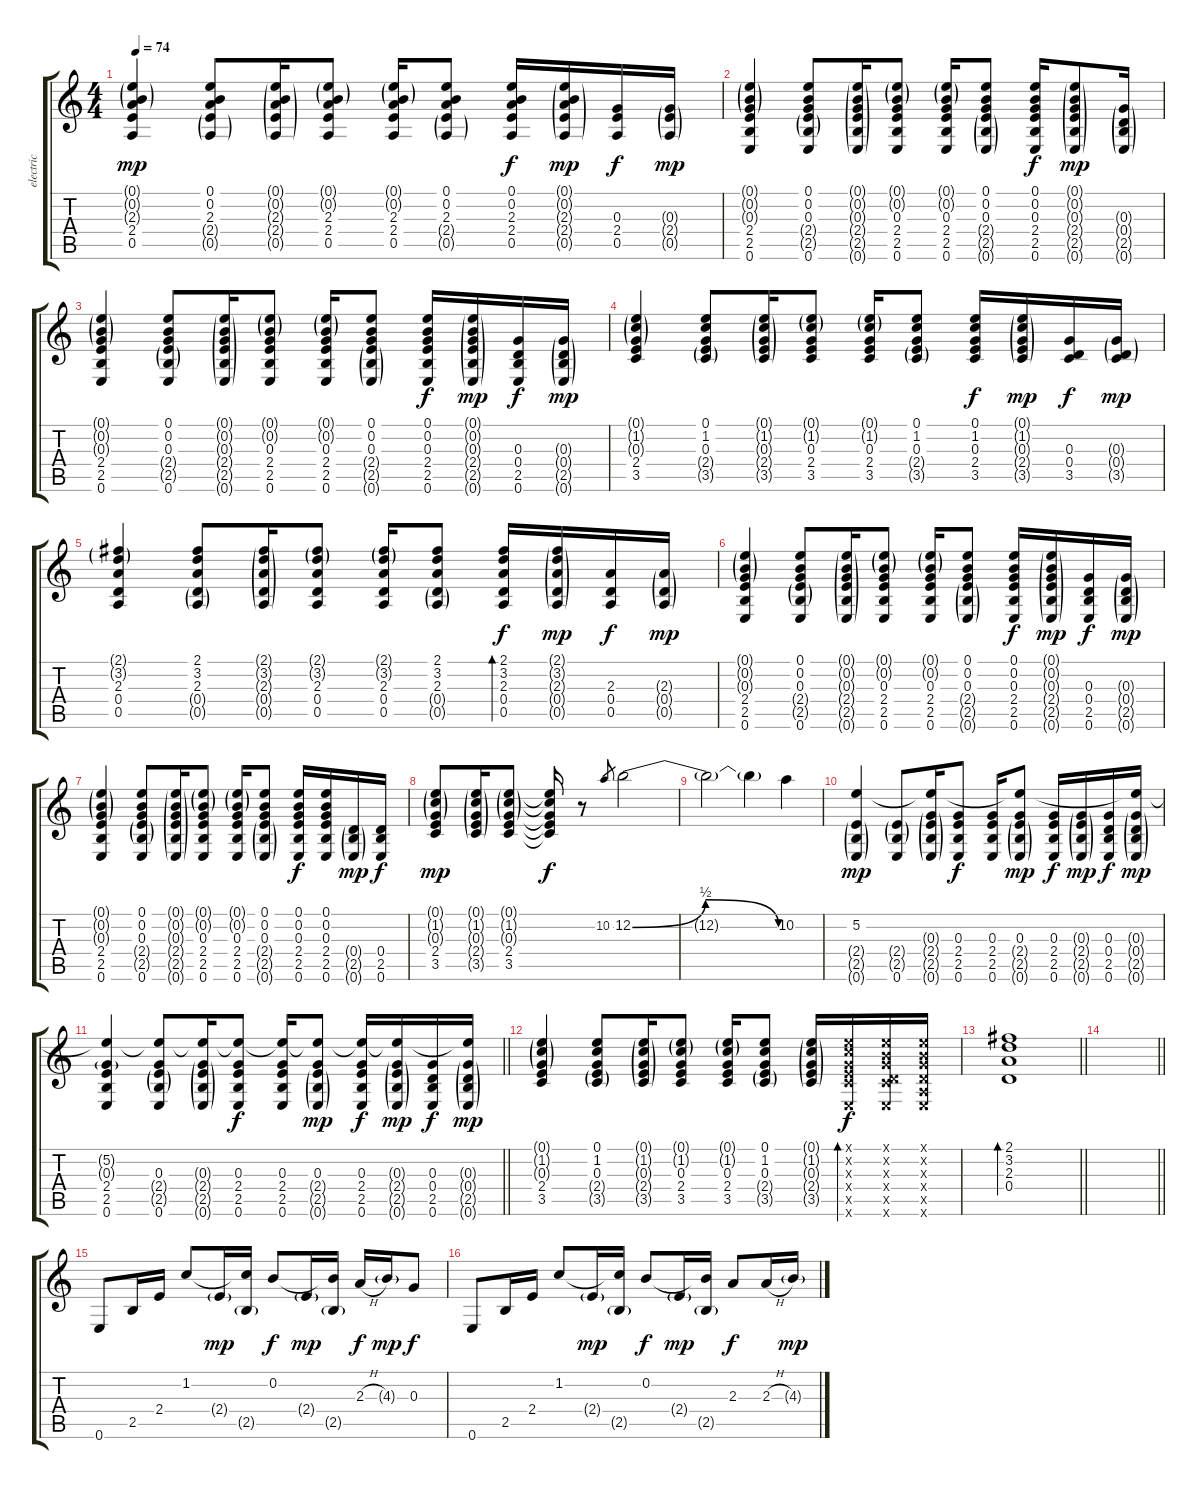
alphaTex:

\track ("electric" "electric") {instrument electricguitarclean}
\staff {score tabs}
\tuning (E4 B3 G3 D3 A2 E2) {hide}
\ts (4 4)
\tempo 74
\clef g2
\ks c
(0.1{g} 0.2{g} 2.3{g} 2.4 0.5).4{dy mp} (0.1 0.2 2.3 2.4{g} 0.5{g}).8 (0.1{g} 0.2{g} 2.3{g} 2.4{g} 0.5{g}).16 (0.1{g} 0.2{g} 2.3 2.4 0.5).8 (0.1{g} 0.2{g} 2.3 2.4 0.5).16 (0.1 0.2 2.3 2.4{g} 0.5{g}).8 (0.1 0.2 2.3 2.4 0.5).16{dy f} (0.1{g} 0.2{g} 2.3{g} 2.4{g} 0.5{g}).16{dy mp} (0.3 2.4 0.5).16{dy f} (0.3{g} 2.4{g} 0.5{g}).16{dy mp} |
(0.1{g} 0.2{g} 0.3{g} 2.4 2.5 0.6).4 (0.1 0.2 0.3 2.4{g} 2.5{g} 0.6).8 (0.1{g} 0.2{g} 0.3{g} 2.4{g} 2.5{g} 0.6{g}).16 (0.1{g} 0.2{g} 0.3 2.4 2.5 0.6).8 (0.1{g} 0.2{g} 0.3 2.4 2.5 0.6).16 (0.1 0.2 0.3 2.4{g} 2.5{g} 0.6{g}).8 (0.1 0.2 0.3 2.4 2.5 0.6).16{dy f} (0.1{g} 0.2{g} 0.3{g} 2.4{g} 2.5{g} 0.6{g}).8{dy mp} (0.3{g} 0.4{g} 2.5{g} 0.6{g}).16 |
(0.1{g} 0.2{g} 0.3{g} 2.4 2.5 0.6).4 (0.1 0.2 0.3 2.4{g} 2.5{g} 0.6).8 (0.1{g} 0.2{g} 0.3{g} 2.4{g} 2.5{g} 0.6{g}).16 (0.1{g} 0.2{g} 0.3 2.4 2.5 0.6).8 (0.1{g} 0.2{g} 0.3 2.4 2.5 0.6).16 (0.1 0.2 0.3 2.4{g} 2.5{g} 0.6{g}).8 (0.1 0.2 0.3 2.4 2.5 0.6).16{dy f} (0.1{g} 0.2{g} 0.3{g} 2.4{g} 2.5{g} 0.6{g}).16{dy mp} (0.3 0.4 2.5 0.6).16{dy f} (0.3{g} 0.4{g} 2.5{g} 0.6{g}).16{dy mp} |
(0.1{g} 1.2{g} 0.3{g} 2.4 3.5).4 (0.1 1.2 0.3 2.4{g} 3.5{g}).8 (0.1{g} 1.2{g} 0.3{g} 2.4{g} 3.5{g}).16 (0.1{g} 1.2{g} 0.3 2.4 3.5).8 (0.1{g} 1.2{g} 0.3 2.4 3.5).16 (0.1 1.2 0.3 2.4{g} 3.5{g}).8 (0.1 1.2 0.3 2.4 3.5).16{dy f} (0.1{g} 1.2{g} 0.3{g} 2.4{g} 3.5{g}).16{dy mp} (0.3 0.4 3.5).16{dy f} (0.3{g} 0.4{g} 3.5{g}).16{dy mp} |
(2.1{g} 3.2{g} 2.3 0.4 0.5).4 (2.1 3.2 2.3 0.4{g} 0.5{g}).8 (2.1{g} 3.2{g} 2.3{g} 0.4{g} 0.5{g}).16 (2.1{g} 3.2{g} 2.3 0.4 0.5).8 (2.1{g} 3.2{g} 2.3 0.4 0.5).16 (2.1 3.2 2.3 0.4{g} 0.5{g}).8 (2.1 3.2 2.3 0.4 0.5).16{bd 60 dy f} (2.1{g} 3.2{g} 2.3{g} 0.4{g} 0.5{g}).16{dy mp} (2.3 0.4 0.5).16{dy f} (2.3{g} 0.4{g} 0.5{g}).16{dy mp} |
(0.1{g} 0.2{g} 0.3{g} 2.4 2.5 0.6).4 (0.1 0.2 0.3 2.4{g} 2.5{g} 0.6).8 (0.1{g} 0.2{g} 0.3{g} 2.4{g} 2.5{g} 0.6{g}).16 (0.1{g} 0.2{g} 0.3 2.4 2.5 0.6).8 (0.1{g} 0.2{g} 0.3 2.4 2.5 0.6).16 (0.1 0.2 0.3 2.4{g} 2.5{g} 0.6{g}).8 (0.1 0.2 0.3 2.4 2.5 0.6).16{dy f} (0.1{g} 0.2{g} 0.3{g} 2.4{g} 2.5{g} 0.6{g}).16{dy mp} (0.3 0.4 2.5 0.6).16{dy f} (0.3{g} 0.4{g} 2.5{g} 0.6{g}).16{dy mp} |
(0.1{g} 0.2{g} 0.3{g} 2.4 2.5 0.6).4 (0.1 0.2 0.3 2.4{g} 2.5{g} 0.6).8 (0.1{g} 0.2{g} 0.3{g} 2.4{g} 2.5{g} 0.6{g}).16 (0.1{g} 0.2{g} 0.3 2.4 2.5 0.6).8 (0.1{g} 0.2{g} 0.3 2.4 2.5 0.6).16 (0.1 0.2 0.3 2.4{g} 2.5{g} 0.6{g}).8 (0.1 0.2 0.3 2.4 2.5 0.6).16{dy f} (0.1 0.2 0.3 2.4 2.5 0.6).16 (0.4{g} 2.5{g} 0.6{g}).16{dy mp} (0.4 2.5 0.6).16{dy f} |
(0.1{g} 1.2{g} 0.3{g} 2.4 3.5).8{dy mp} (0.1{g} 1.2{g} 0.3{g} 2.4{g} 3.5{g}).16 (0.1{g} 1.2{g} 0.3{g} 2.4 3.5).8 (0.1{t} 1.2{t} 0.3{t} 2.4{t} 3.5{t}).16{dy f} r.8{instrument overdrivenguitar} 10.2.8{gr} 12.2{be (bendrelease 0 0 30 2 30 2 60 0)}.2 |
12.2{t}.2 12.2{t}.4 10.2.4 |
(5.2 2.4{g} 2.5{g} 0.6{g}).4{dy mp} (2.4{g} 2.5{g} 0.6).8{instrument electricguitarclean} (5.2{t} 0.3{g} 2.4{g} 2.5{g} 0.6{g}).16 (0.3 2.4 2.5 0.6).8{dy f} (0.3 2.4 2.5 0.6).16 (5.2{t} 0.3 2.4{g} 2.5{g} 0.6{g}).8{dy mp} (0.3 2.4 2.5 0.6).16{dy f} (0.3{g} 2.4{g} 2.5{g} 0.6{g}).16{dy mp} (0.3 0.4 2.5 0.6).16{dy f} (5.2{t} 0.3{g} 0.4{g} 2.5{g} 0.6{g}).16{dy mp} |
\barLineRight lightlight
(5.2{t} 0.3{g} 2.4 2.5 0.6).4 (5.2{t} 0.3 2.4{g} 2.5{g} 0.6).8 (5.2{t} 0.3{g} 2.4{g} 2.5{g} 0.6{g}).16 (5.2{t} 0.3 2.4 2.5 0.6).8{dy f} (5.2{t} 0.3 2.4 2.5 0.6).16 (5.2{t} 0.3 2.4{g} 2.5{g} 0.6{g}).8{dy mp} (5.2{t} 0.3 2.4 2.5 0.6).16{dy f} (5.2{t} 0.3{g} 2.4{g} 2.5{g} 0.6{g}).16{dy mp} (0.3 0.4 2.5 0.6).16{dy f} (5.2{t} 0.3{g} 0.4{g} 2.5{g} 0.6{g}).16{dy mp} |
(0.1{g} 1.2{g} 0.3{g} 2.4 3.5).4 (0.1 1.2 0.3 2.4{g} 3.5{g}).8 (0.1{g} 1.2{g} 0.3{g} 2.4{g} 3.5{g}).16 (0.1{g} 1.2{g} 0.3 2.4 3.5).8 (0.1{g} 1.2{g} 0.3 2.4 3.5).16 (0.1 1.2 0.3 2.4{g} 3.5{g}).8 (0.1{g} 1.2{g} 0.3{g} 2.4{g} 3.5{g}).16 (0.1{x} 1.2{x} 0.3{x} 2.4{x} 3.5{x} 0.6{x}).16{bd 60 dy f} (0.1{x} 0.2{x} 0.3{x} 0.4{x} 3.5{x} 0.6{x}).16 (0.1{x} 0.2{x} 0.3{x} 0.4{x} 0.5{x} 0.6{x}).16 |
\barLineRight lightlight
(2.1 3.2 2.3 0.4).1{bd 60} |
\barLineRight lightlight
|
0.6.8{balance 16} 2.5.16 2.4.16 1.2.8 2.4{g}.16{dy mp} (1.2{t} 2.5{g}).16 0.2.8{dy f} 2.4{g}.16{dy mp} (0.2{t} 2.5{g}).16 2.3{h}.16{dy f} 4.3{g}.16{dy mp} 0.3.8{dy f} |
0.6.8 2.5.16 2.4.16 1.2.8 2.4{g}.16{dy mp} (1.2{t} 2.5{g}).16 0.2.8{dy f} 2.4{g}.16{dy mp} (0.2{t} 2.5{g}).16 2.3.8{dy f} 2.3{h}.16 4.3{g}.16{dy mp}
